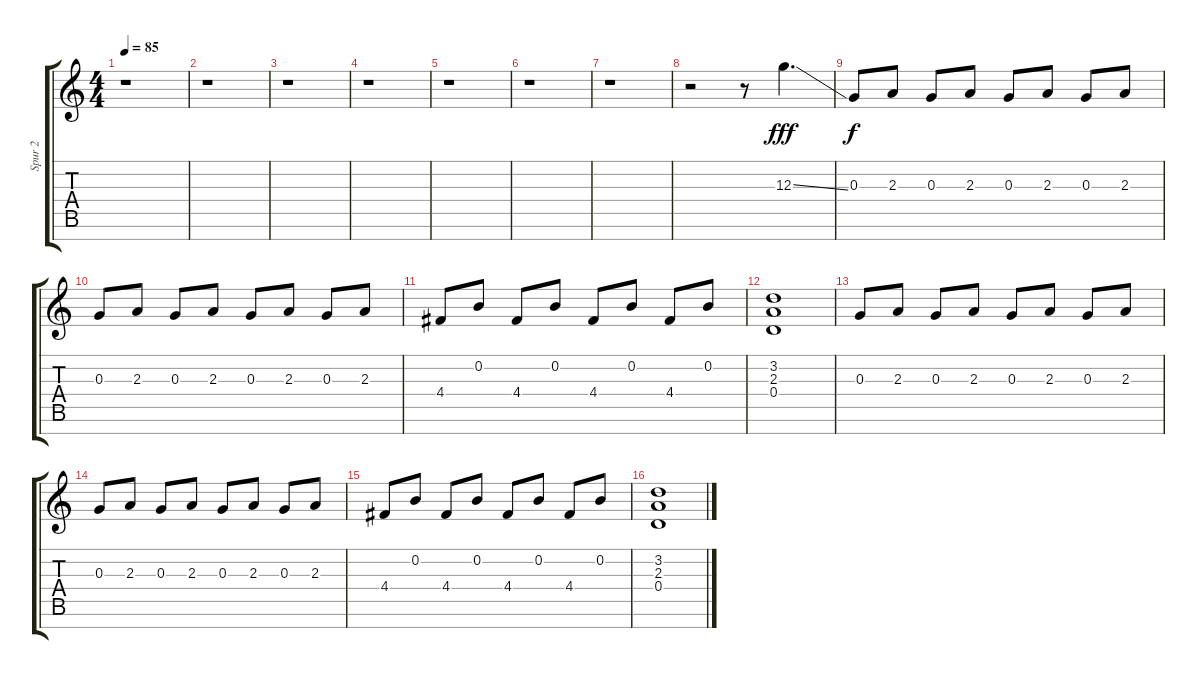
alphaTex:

\track ("Spur 2" "Spur 2") {instrument distortionguitar}
\staff {score tabs}
\tuning (E4 B3 G3 D3 A2 E2 B1) {hide}
\ts (4 4)
\tempo 85
\clef g2
\ks c
r.1{dy f} |
r.1 |
r.1 |
r.1 |
r.1 |
r.1 |
r.1 |
r.2 r.8 12.3{ss}.4{d dy fff volume 7} |
0.3.8{dy f volume 7} 2.3.8 0.3.8 2.3.8 0.3.8 2.3.8 0.3.8 2.3.8 |
0.3.8 2.3.8 0.3.8 2.3.8 0.3.8 2.3.8 0.3.8 2.3.8 |
4.4.8 0.2.8 4.4.8 0.2.8 4.4.8 0.2.8 4.4.8 0.2.8 |
(3.2 2.3 0.4).1{volume 5} |
0.3.8{volume 7} 2.3.8 0.3.8 2.3.8 0.3.8 2.3.8 0.3.8 2.3.8 |
0.3.8 2.3.8 0.3.8 2.3.8 0.3.8 2.3.8 0.3.8 2.3.8 |
4.4.8 0.2.8 4.4.8 0.2.8 4.4.8 0.2.8 4.4.8 0.2.8 |
(3.2 2.3 0.4).1{volume 5}
